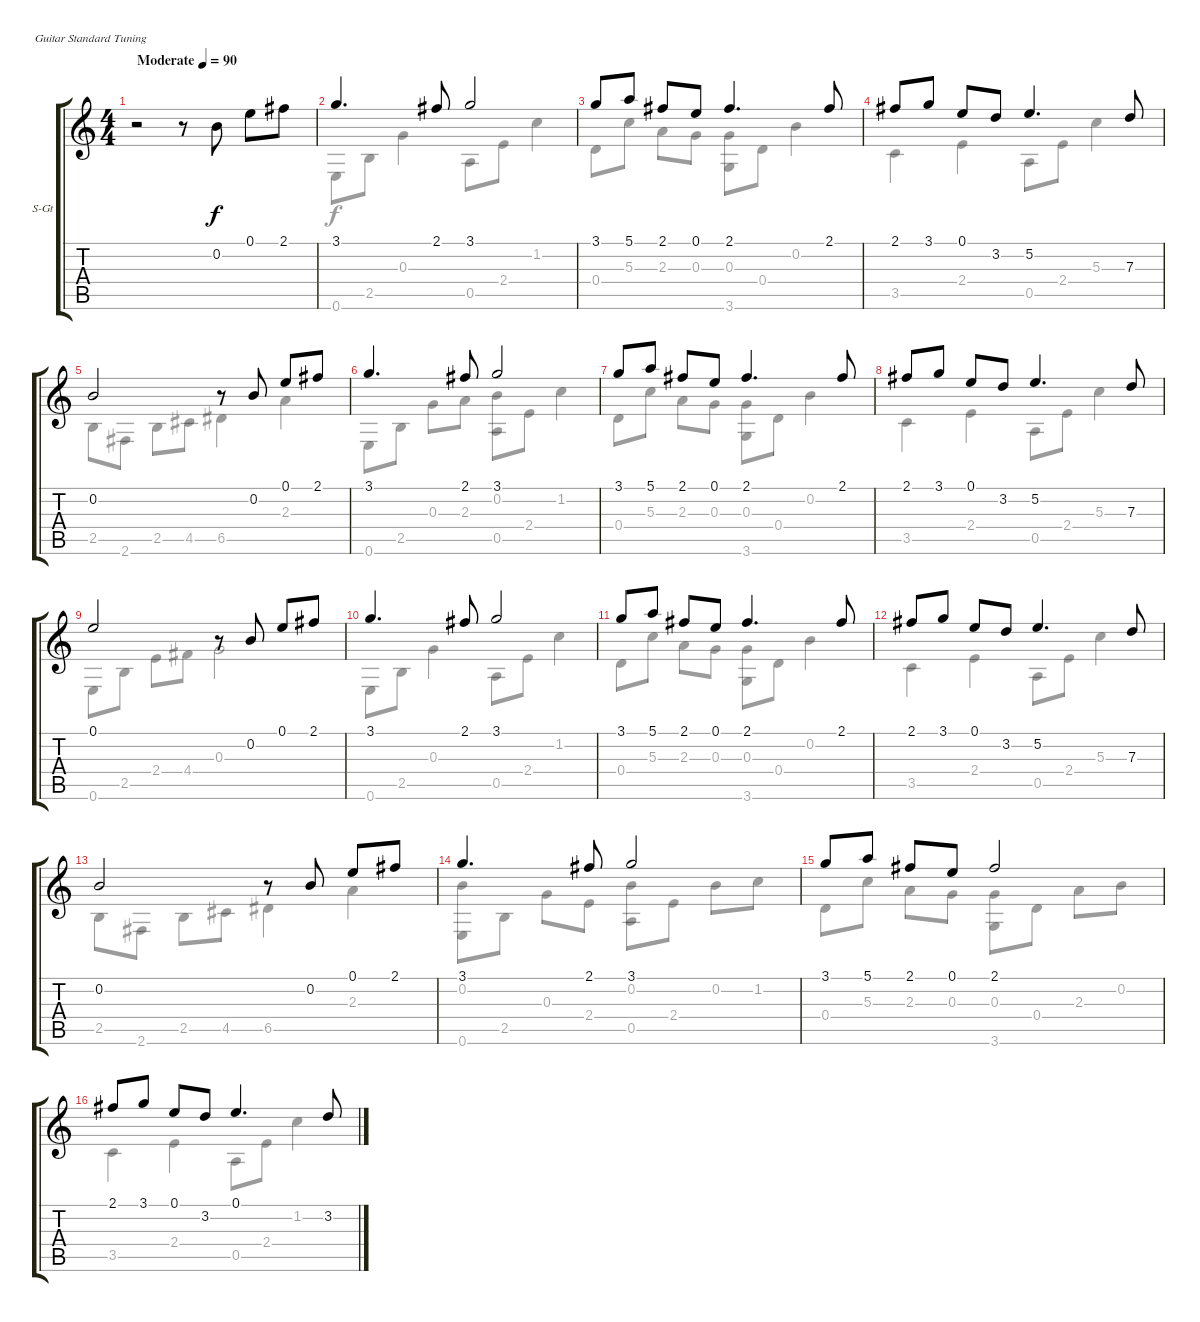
\bracketExtendMode groupsimilarinstruments
\firstSystemTrackNameOrientation horizontal
\otherSystemsTrackNameOrientation horizontal
\track ("Äîðîæêà 1" "S-Gt") {instrument acousticguitarsteel}
\staff {score tabs}
\tuning (E4 B3 G3 D3 A2 E2)
\voice
\ts (4 4)
\beaming (8 2 2 2 2)
\tempo (90 "Moderate")
\clef g2
\ks c
r.2{dy f instrument acousticguitarsteel} r.8 0.2.8 0.1.8 2.1.8 |
3.1.4{d} 2.1.8 3.1.2 |
3.1.8 5.1.8 2.1.8 0.1.8 2.1.4{d} 2.1.8 |
2.1.8 3.1.8 0.1.8 3.2.8 5.2.4{d} 7.3.8 |
0.2.2 r.8 0.2.8 0.1.8 2.1.8 |
3.1.4{d} 2.1.8 3.1.2 |
3.1.8 5.1.8 2.1.8 0.1.8 2.1.4{d} 2.1.8 |
2.1.8 3.1.8 0.1.8 3.2.8 5.2.4{d} 7.3.8 |
0.1.2 r.8 0.2.8 0.1.8 2.1.8 |
3.1.4{d} 2.1.8 3.1.2 |
3.1.8 5.1.8 2.1.8 0.1.8 2.1.4{d} 2.1.8 |
2.1.8 3.1.8 0.1.8 3.2.8 5.2.4{d} 7.3.8 |
0.2.2 r.8 0.2.8 0.1.8 2.1.8 |
3.1.4{d} 2.1.8 3.1.2 |
3.1.8 5.1.8 2.1.8 0.1.8 2.1.2 |
2.1.8 3.1.8 0.1.8 3.2.8 0.1.4{d} 3.2.8
\voice
\clef g2
\ottava regular
\simile none
\ks c
|
0.6.8 2.5.8 0.3.4 0.5.8 2.4.8 1.2.4 |
0.4.8 5.3.8 2.3.8 0.3.8 (0.3 3.6).8 0.4.8 0.2.4 |
3.5.4 2.4.4 0.5.8 2.4.8 5.3.4 |
2.5.8 2.6.8 2.5.8 4.5.8 6.5.4 2.3.4 |
0.6.8 2.5.8 0.3.8 2.3.8 (0.2 0.5).8 2.4.8 1.2.4 |
0.4.8 5.3.8 2.3.8 0.3.8 (0.3 3.6).8 0.4.8 0.2.4 |
3.5.4 2.4.4 0.5.8 2.4.8 5.3.4 |
0.6.8 2.5.8 2.4.8 4.4.8 0.3.2 |
0.6.8 2.5.8 0.3.4 0.5.8 2.4.8 1.2.4 |
0.4.8 5.3.8 2.3.8 0.3.8 (0.3 3.6).8 0.4.8 0.2.4 |
3.5.4 2.4.4 0.5.8 2.4.8 5.3.4 |
2.5.8 2.6.8 2.5.8 4.5.8 6.5.4 2.3.4 |
(0.2 0.6).8 2.5.8 0.3.8 2.4.8 (0.2 0.5).8 2.4.8 0.2.8 1.2.8 |
0.4.8 5.3.8 2.3.8 0.3.8 (0.3 3.6).8 0.4.8 2.3.8 0.2.8 |
3.5.4 2.4.4 0.5.8 2.4.8 1.2.4
